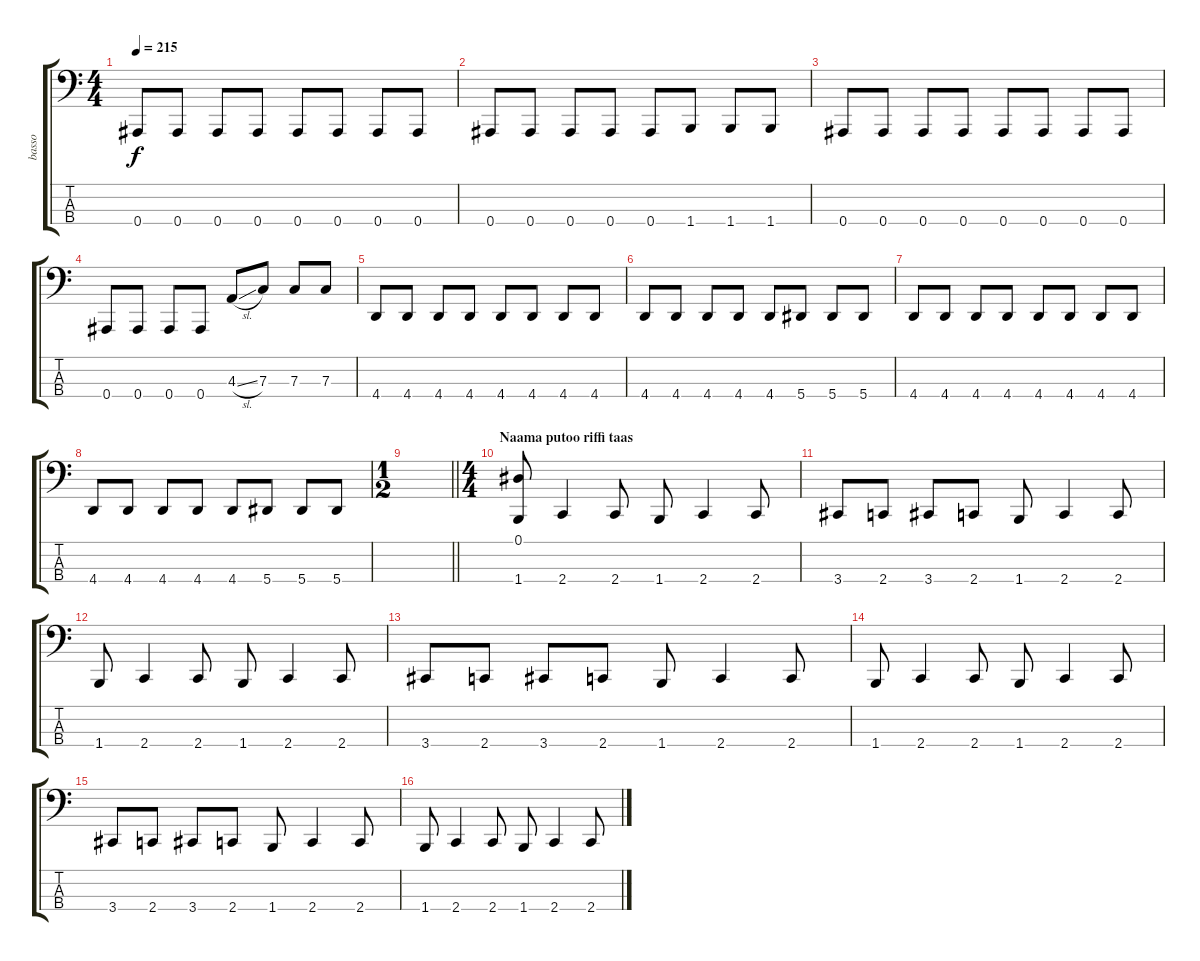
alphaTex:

\track ("basso" "basso") {instrument electricbasspick}
\staff {score tabs}
\tuning (Eb2 Bb1 F1 Bb0) {hide}
\ts (4 4)
\tempo 215
\clef f4
\ks c
0.4.8{dy f} 0.4.8 0.4.8 0.4.8 0.4.8 0.4.8 0.4.8 0.4.8 |
0.4.8 0.4.8 0.4.8 0.4.8 0.4.8 1.4.8 1.4.8 1.4.8 |
0.4.8 0.4.8 0.4.8 0.4.8 0.4.8 0.4.8 0.4.8 0.4.8 |
0.4.8 0.4.8 0.4.8 0.4.8 4.3{sl}.8 7.3.8 7.3.8 7.3.8 |
4.4.8 4.4.8 4.4.8 4.4.8 4.4.8 4.4.8 4.4.8 4.4.8 |
4.4.8 4.4.8 4.4.8 4.4.8 4.4.8 5.4.8 5.4.8 5.4.8 |
4.4.8 4.4.8 4.4.8 4.4.8 4.4.8 4.4.8 4.4.8 4.4.8 |
4.4.8 4.4.8 4.4.8 4.4.8 4.4.8 5.4.8 5.4.8 5.4.8 |
\ts (1 2)
\barLineRight lightlight
|
\ts (4 4)
\section ("" "Naama putoo riffi taas")
(0.1 1.4).8 2.4.4 2.4.8 1.4.8 2.4.4 2.4.8 |
3.4.8 2.4.8 3.4.8 2.4.8 1.4.8 2.4.4 2.4.8 |
1.4.8 2.4.4 2.4.8 1.4.8 2.4.4 2.4.8 |
3.4.8 2.4.8 3.4.8 2.4.8 1.4.8 2.4.4 2.4.8 |
1.4.8 2.4.4 2.4.8 1.4.8 2.4.4 2.4.8 |
3.4.8 2.4.8 3.4.8 2.4.8 1.4.8 2.4.4 2.4.8 |
1.4.8 2.4.4 2.4.8 1.4.8 2.4.4 2.4.8
